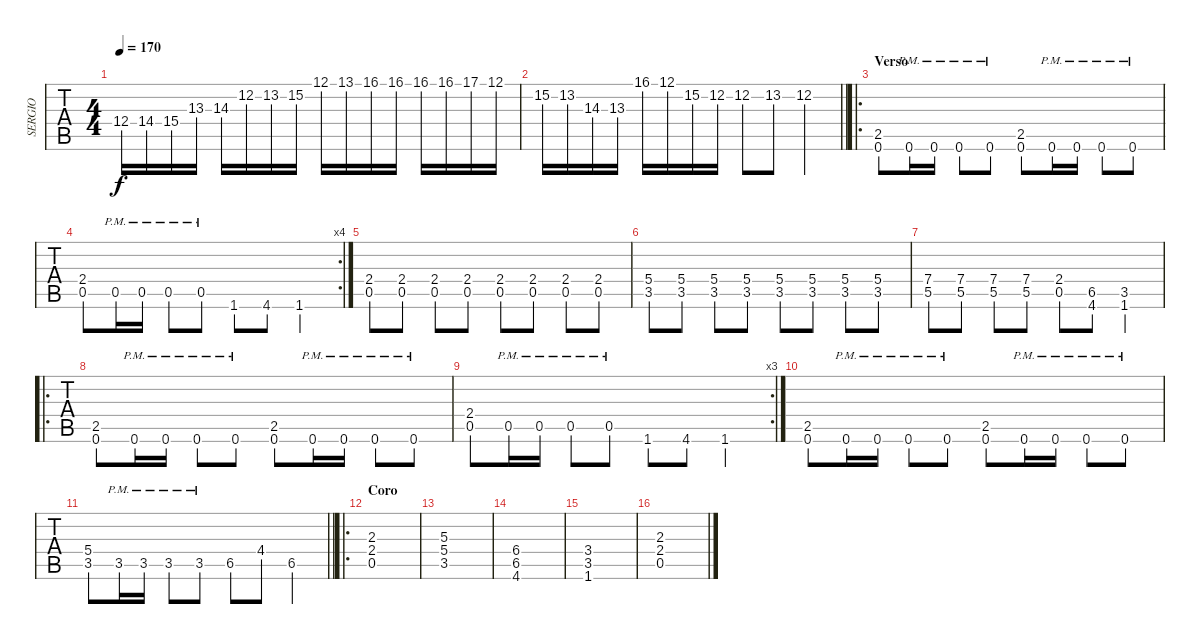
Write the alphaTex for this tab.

\track ("SERGIO" "SERGIO") {instrument distortionguitar}
\staff {tabs}
\tuning (E4 B3 G3 D3 A2 E2) {hide}
\ts (4 4)
\tempo 170
\clef g2
\ks c
12.4.16{dy f} 14.4.16 15.4.16 13.3.16 14.3.16 12.2.16 13.2.16 15.2.16 12.1.16 13.1.16 16.1.16 16.1.16 16.1.16 16.1.16 17.1.16 12.1.16 |
\barLineRight lightlight
15.2.16 13.2.16 14.3.16 13.3.16 16.1.16 12.1.16 15.2.16 12.2.16 12.2.8 13.2.8 12.2.4 |
\ro
\section ("" "Verso")
(2.5 0.6).8 0.6{pm}.16 0.6{pm}.16 0.6{pm}.8 0.6{pm}.8 (2.5 0.6).8 0.6{pm}.16 0.6{pm}.16 0.6{pm}.8 0.6{pm}.8 |
\rc 4
(2.4 0.5).8 0.5{pm}.16 0.5{pm}.16 0.5{pm}.8 0.5{pm}.8 1.6.8 4.6.8 1.6.4 |
(2.4 0.5).8 (2.4 0.5).8 (2.4 0.5).8 (2.4 0.5).8 (2.4 0.5).8 (2.4 0.5).8 (2.4 0.5).8 (2.4 0.5).8 |
(5.4 3.5).8 (5.4 3.5).8 (5.4 3.5).8 (5.4 3.5).8 (5.4 3.5).8 (5.4 3.5).8 (5.4 3.5).8 (5.4 3.5).8 |
(7.4 5.5).8 (7.4 5.5).8 (7.4 5.5).8 (7.4 5.5).8 (2.4 0.5).8 (6.5 4.6).8 (3.5 1.6).4 |
\ro
(2.5 0.6).8 0.6{pm}.16 0.6{pm}.16 0.6{pm}.8 0.6{pm}.8 (2.5 0.6).8 0.6{pm}.16 0.6{pm}.16 0.6{pm}.8 0.6{pm}.8 |
\rc 3
(2.4 0.5).8 0.5{pm}.16 0.5{pm}.16 0.5{pm}.8 0.5{pm}.8 1.6.8 4.6.8 1.6.4 |
(2.5 0.6).8 0.6{pm}.16 0.6{pm}.16 0.6{pm}.8 0.6{pm}.8 (2.5 0.6).8 0.6{pm}.16 0.6{pm}.16 0.6{pm}.8 0.6{pm}.8 |
\barLineRight lightlight
(5.4 3.5).8 3.5{pm}.16 3.5{pm}.16 3.5{pm}.8 3.5{pm}.8 6.5.8 4.4.8 6.5.4 |
\ro
\section ("" "Coro")
(2.3 2.4 0.5).1 |
(5.3 5.4 3.5).1 |
(6.4 6.5 4.6).1 |
(3.4 3.5 1.6).1 |
(2.3 2.4 0.5).1
